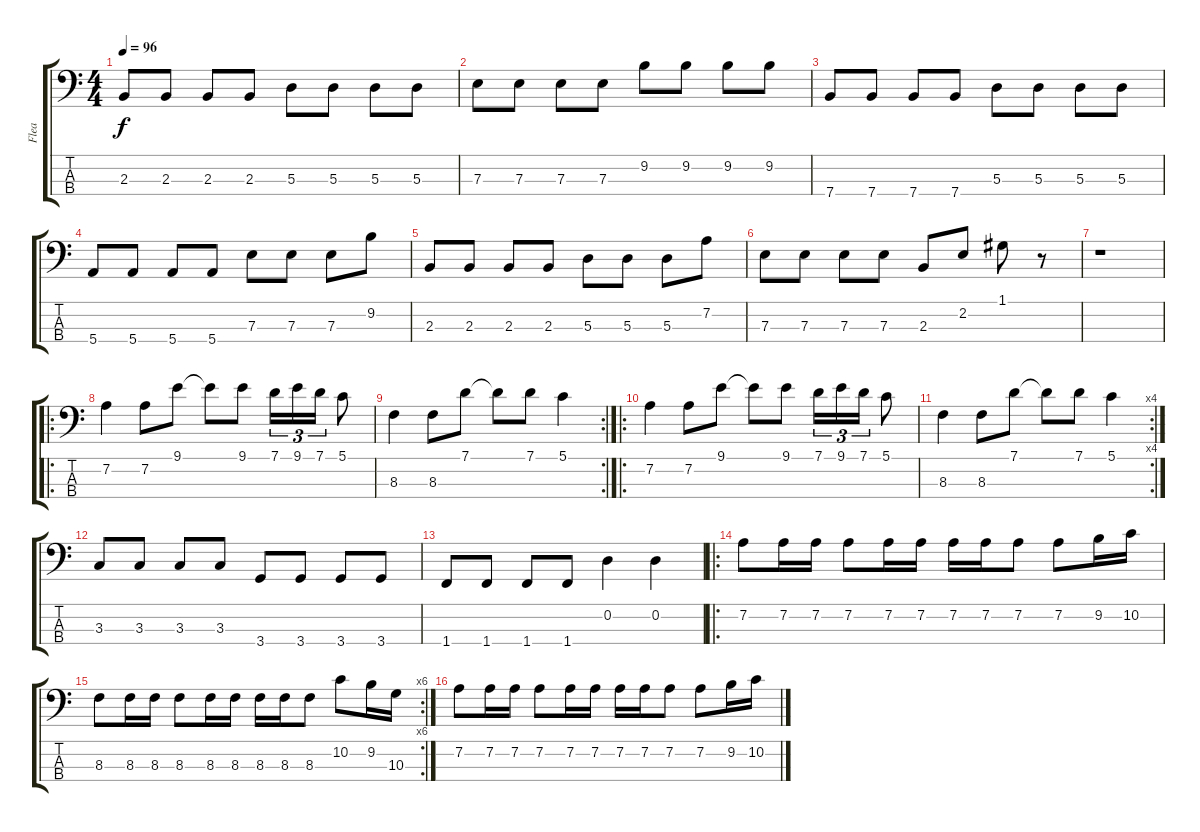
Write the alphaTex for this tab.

\track ("Flea" "Flea") {instrument electricbassfinger}
\staff {score tabs}
\tuning (G2 D2 A1 E1) {hide}
\ts (4 4)
\tempo 96
\clef f4
\ks c
2.3.8{dy f} 2.3.8 2.3.8 2.3.8 5.3.8 5.3.8 5.3.8 5.3.8 |
7.3.8 7.3.8 7.3.8 7.3.8 9.2.8 9.2.8 9.2.8 9.2.8 |
7.4.8 7.4.8 7.4.8 7.4.8 5.3.8 5.3.8 5.3.8 5.3.8 |
5.4.8 5.4.8 5.4.8 5.4.8 7.3.8 7.3.8 7.3.8 9.2.8 |
2.3.8 2.3.8 2.3.8 2.3.8 5.3.8 5.3.8 5.3.8 7.2.8 |
7.3.8 7.3.8 7.3.8 7.3.8 2.3.8 2.2.8 1.1.8 r.8 |
r.1 |
\ro
7.2.4 7.2.8 9.1.8 9.1{t}.8 9.1.8 7.1.16{tu (3 2)} 9.1.16{tu (3 2)} 7.1.16{tu (3 2)} 5.1.8 |
\rc 2
8.3.4 8.3.8 7.1.8 7.1{t}.8 7.1.8 5.1.4 |
\ro
7.2.4 7.2.8 9.1.8 9.1{t}.8 9.1.8 7.1.16{tu (3 2)} 9.1.16{tu (3 2)} 7.1.16{tu (3 2)} 5.1.8 |
\rc 4
8.3.4 8.3.8 7.1.8 7.1{t}.8 7.1.8 5.1.4 |
3.3.8 3.3.8 3.3.8 3.3.8 3.4.8 3.4.8 3.4.8 3.4.8 |
1.4.8 1.4.8 1.4.8 1.4.8 0.2.4 0.2.4 |
\ro
7.2.8 7.2.16 7.2.16 7.2.8 7.2.16 7.2.16 7.2.16 7.2.16 7.2.8 7.2.8 9.2.16 10.2.16 |
\rc 6
8.3.8 8.3.16 8.3.16 8.3.8 8.3.16 8.3.16 8.3.16 8.3.16 8.3.8 10.2.8 9.2.16 10.3.16 |
7.2.8 7.2.16 7.2.16 7.2.8 7.2.16 7.2.16 7.2.16 7.2.16 7.2.8 7.2.8 9.2.16 10.2.16
